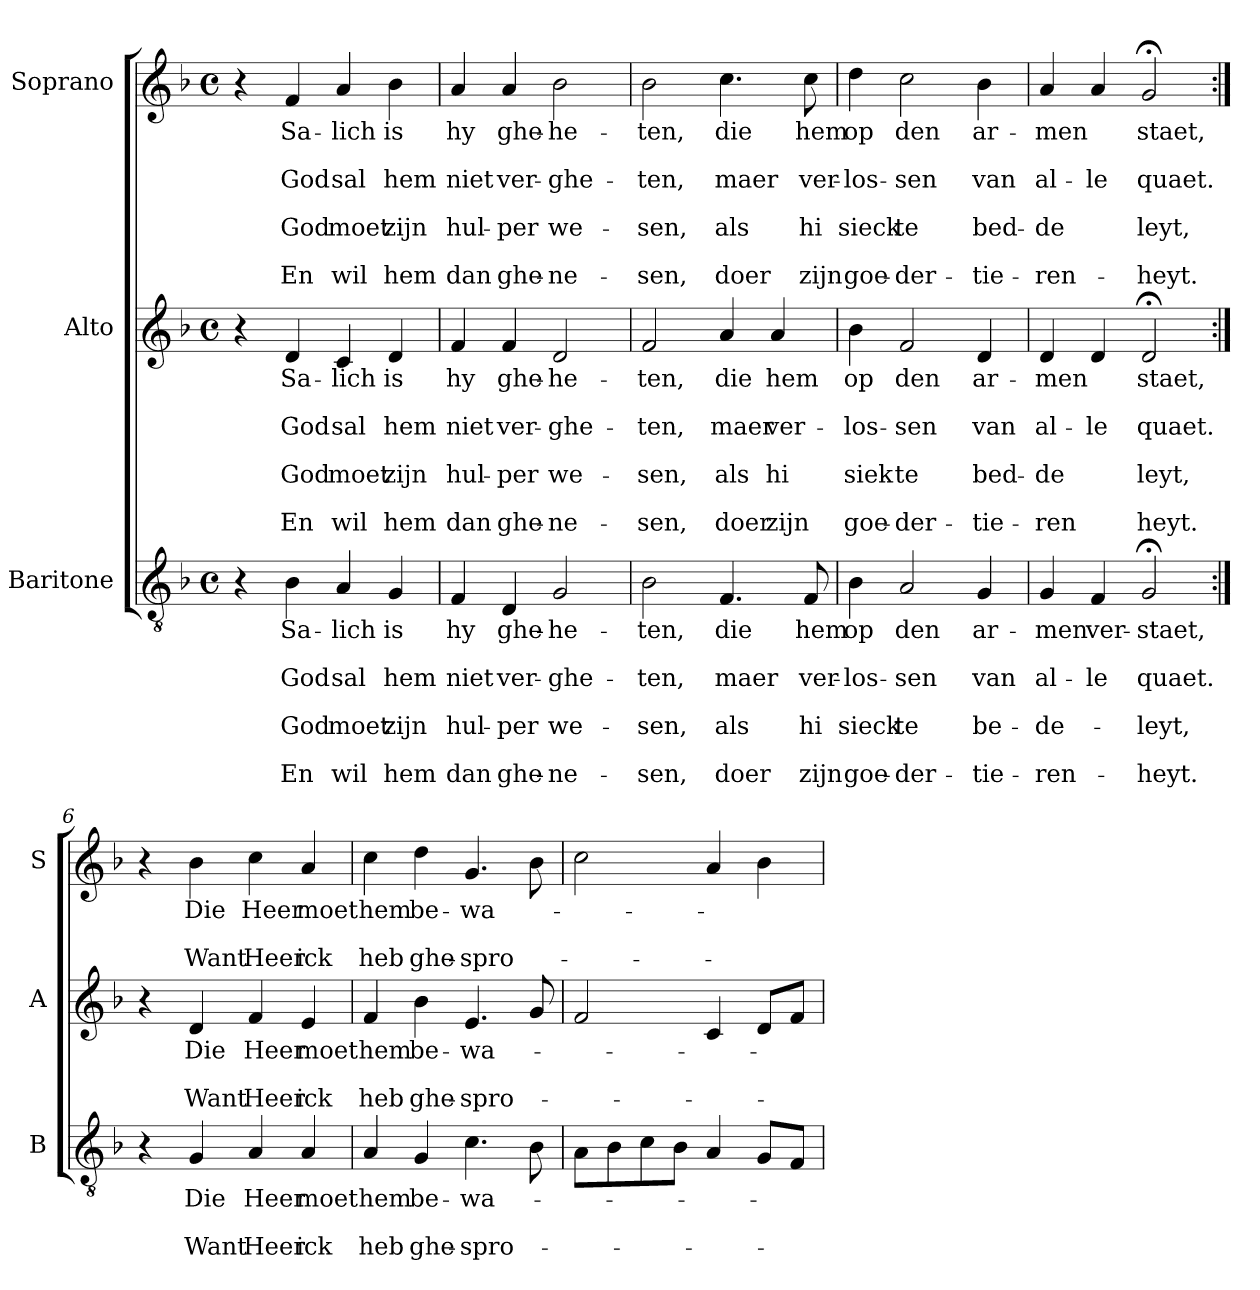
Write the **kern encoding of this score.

**kern	**text	**text	**text	**text	**text	**text	**text	**kern	**text	**text	**text	**text	**text	**text	**text	**kern	**text	**text	**text	**text	**text	**text	**text
*part3	*part3	*part3	*part3	*part3	*part3	*part3	*part3	*part2	*part2	*part2	*part2	*part2	*part2	*part2	*part2	*part1	*part1	*part1	*part1	*part1	*part1	*part1	*part1
*staff3	*staff3	*staff3	*staff3	*staff3	*staff3	*staff3	*staff3	*staff2	*staff2	*staff2	*staff2	*staff2	*staff2	*staff2	*staff2	*staff1	*staff1	*staff1	*staff1	*staff1	*staff1	*staff1	*staff1
*I"Baritone	*	*	*	*	*	*	*	*I"Alto	*	*	*	*	*	*	*	*I"Soprano	*	*	*	*	*	*	*
*I'B	*	*	*	*	*	*	*	*I'A	*	*	*	*	*	*	*	*I'S	*	*	*	*	*	*	*
*clefGv2	*	*	*	*	*	*	*	*clefG2	*	*	*	*	*	*	*	*clefG2	*	*	*	*	*	*	*
*k[b-]	*	*	*	*	*	*	*	*k[b-]	*	*	*	*	*	*	*	*k[b-]	*	*	*	*	*	*	*
*F:	*	*	*	*	*	*	*	*F:	*	*	*	*	*	*	*	*F:	*	*	*	*	*	*	*
*M4/4	*	*	*	*	*	*	*	*M4/4	*	*	*	*	*	*	*	*M4/4	*	*	*	*	*	*	*
*met(c)	*	*	*	*	*	*	*	*met(c)	*	*	*	*	*	*	*	*met(c)	*	*	*	*	*	*	*
=1	=1	=1	=1	=1	=1	=1	=1	=1	=1	=1	=1	=1	=1	=1	=1	=1	=1	=1	=1	=1	=1	=1	=1
!	!LO:LY:b	!	!	!	!LO:LY:b	!	!	!	!LO:LY:b	!	!	!	!LO:LY:b	!	!	!	!LO:LY:b	!	!	!	!LO:LY:b	!	!
4r	1)	.	.	.	2)	.	.	4r	1)	.	.	.	2)	.	.	4r	1)	.	.	.	2)	.	.
!	!LO:LY:b	!	!LO:LY:b	!	!LO:LY:b	!	!LO:LY:b	!	!LO:LY:b	!	!LO:LY:b	!	!LO:LY:b	!	!LO:LY:b	!	!LO:LY:b	!	!LO:LY:b	!	!LO:LY:b	!	!LO:LY:b
4B-\	Sa-	.	God	.	God	.	En	4d/	Sa-	.	God	.	God	.	En	4f/	Sa-	.	God	.	God	.	En
!	!LO:LY:b	!	!LO:LY:b	!	!LO:LY:b	!	!LO:LY:b	!	!LO:LY:b	!	!LO:LY:b	!	!LO:LY:b	!	!LO:LY:b	!	!LO:LY:b	!	!LO:LY:b	!	!LO:LY:b	!	!LO:LY:b
4A/	-lich	.	sal	.	moet	.	wil	4c/	-lich	.	sal	.	moet	.	wil	4a/	-lich	.	sal	.	moet	.	wil
!	!LO:LY:b	!	!LO:LY:b	!	!LO:LY:b	!	!LO:LY:b	!	!LO:LY:b	!	!LO:LY:b	!	!LO:LY:b	!	!LO:LY:b	!	!LO:LY:b	!	!LO:LY:b	!	!LO:LY:b	!	!LO:LY:b
4G/	is	.	hem	.	zijn	.	hem	4d/	is	.	hem	.	zijn	.	hem	4b-\	is	.	hem	.	zijn	.	hem
=2	=2	=2	=2	=2	=2	=2	=2	=2	=2	=2	=2	=2	=2	=2	=2	=2	=2	=2	=2	=2	=2	=2	=2
!	!LO:LY:b	!	!LO:LY:b	!	!LO:LY:b	!	!LO:LY:b	!	!LO:LY:b	!	!LO:LY:b	!	!LO:LY:b	!	!LO:LY:b	!	!LO:LY:b	!	!LO:LY:b	!	!LO:LY:b	!	!LO:LY:b
4F/	hy	.	niet	.	hul-	.	dan	4f/	hy	.	niet	.	hul-	.	dan	4a/	hy	.	niet	.	hul-	.	dan
!	!LO:LY:b	!	!LO:LY:b	!	!LO:LY:b	!	!LO:LY:b	!	!LO:LY:b	!	!LO:LY:b	!	!LO:LY:b	!	!LO:LY:b	!	!LO:LY:b	!	!LO:LY:b	!	!LO:LY:b	!	!LO:LY:b
4D/	ghe-	.	ver-	.	-per	.	ghe-	4f/	ghe-	.	ver-	.	-per	.	ghe-	4a/	ghe-	.	ver-	.	-per	.	ghe-
!	!LO:LY:b	!	!LO:LY:b	!	!LO:LY:b	!	!LO:LY:b	!	!LO:LY:b	!	!LO:LY:b	!	!LO:LY:b	!	!LO:LY:b	!	!LO:LY:b	!	!LO:LY:b	!	!LO:LY:b	!	!LO:LY:b
2G/	-he-	.	-ghe-	.	we-	.	-ne-	2d/	-he-	.	-ghe-	.	we-	.	-ne-	2b-\	-he-	.	-ghe-	.	we-	.	-ne-
=3	=3	=3	=3	=3	=3	=3	=3	=3	=3	=3	=3	=3	=3	=3	=3	=3	=3	=3	=3	=3	=3	=3	=3
!	!LO:LY:b	!	!LO:LY:b	!	!LO:LY:b	!	!LO:LY:b	!	!LO:LY:b	!	!LO:LY:b	!	!LO:LY:b	!	!LO:LY:b	!	!LO:LY:b	!	!LO:LY:b	!	!LO:LY:b	!	!LO:LY:b
2B-\	-ten,	.	-ten,	.	-sen,	.	-sen,	2f/	-ten,	.	-ten,	.	-sen,	.	-sen,	2b-\	-ten,	.	-ten,	.	-sen,	.	-sen,
!	!LO:LY:b	!	!LO:LY:b	!	!LO:LY:b	!	!LO:LY:b	!	!LO:LY:b	!	!LO:LY:b	!	!LO:LY:b	!	!LO:LY:b	!	!LO:LY:b	!	!LO:LY:b	!	!LO:LY:b	!	!LO:LY:b
4.F/	die	.	maer	.	als	.	doer	4a/	die	.	maer	.	als	.	doer	4.cc\	die	.	maer	.	als	.	doer
!	!	!	!	!	!	!	!	!	!LO:LY:b	!	!LO:LY:b	!	!LO:LY:b	!	!LO:LY:b	!	!	!	!	!	!	!	!
.	.	.	.	.	.	.	.	4a/	hem	.	ver-	.	hi	.	zijn	.	.	.	.	.	.	.	.
!	!LO:LY:b	!	!LO:LY:b	!	!LO:LY:b	!	!LO:LY:b	!	!	!	!	!	!	!	!	!	!LO:LY:b	!	!LO:LY:b	!	!LO:LY:b	!	!LO:LY:b
8F/	hem	.	ver-	.	hi	.	zijn	.	.	.	.	.	.	.	.	8cc\	hem	.	ver-	.	hi	.	zijn
=4	=4	=4	=4	=4	=4	=4	=4	=4	=4	=4	=4	=4	=4	=4	=4	=4	=4	=4	=4	=4	=4	=4	=4
!	!LO:LY:b	!	!LO:LY:b	!	!LO:LY:b	!	!LO:LY:b	!	!LO:LY:b	!	!LO:LY:b	!	!LO:LY:b	!	!LO:LY:b	!	!LO:LY:b	!	!LO:LY:b	!	!LO:LY:b	!	!LO:LY:b
4B-\	op	.	-los-	.	sieck	.	goe-	4b-\	op	.	-los-	.	siek	.	goe-	4dd\	op	.	-los-	.	sieck	.	goe-
!	!LO:LY:b	!	!LO:LY:b	!	!LO:LY:b	!	!LO:LY:b	!	!LO:LY:b	!	!LO:LY:b	!	!LO:LY:b	!	!LO:LY:b	!	!LO:LY:b	!	!LO:LY:b	!	!LO:LY:b	!	!LO:LY:b
2A/	den	.	-sen	.	te	.	-der-	2f/	den	.	-sen	.	te	.	-der-	2cc\	den	.	-sen	.	te	.	-der-
!	!LO:LY:b	!	!LO:LY:b	!	!LO:LY:b	!	!LO:LY:b	!	!LO:LY:b	!	!LO:LY:b	!	!LO:LY:b	!	!LO:LY:b	!	!LO:LY:b	!	!LO:LY:b	!	!LO:LY:b	!	!LO:LY:b
4G/	ar-	.	van	.	be-	.	-tie-	4d/	ar-	.	van	.	bed-	.	-tie-	4b-\	ar-	.	van	.	bed-	.	-tie-
=5	=5	=5	=5	=5	=5	=5	=5	=5	=5	=5	=5	=5	=5	=5	=5	=5	=5	=5	=5	=5	=5	=5	=5
!	!LO:LY:b	!	!LO:LY:b	!	!LO:LY:b	!	!LO:LY:b	!	!LO:LY:b	!	!LO:LY:b	!	!LO:LY:b	!	!LO:LY:b	!	!LO:LY:b	!	!LO:LY:b	!	!LO:LY:b	!	!LO:LY:b
4G/	-men	.	al-	.	-de-	.	-ren-	4d/	-men	.	al-	.	-de	.	-ren	4a/	-men	.	al-	.	-de	.	-ren-
!	!LO:LY:b	!	!LO:LY:b	!	!	!	!	!	!	!	!LO:LY:b	!	!	!	!	!	!	!	!LO:LY:b	!	!	!	!
4F/	ver-	.	-le	.	.	.	.	4d/	.	.	-le	.	.	.	.	4a/	.	.	-le	.	.	.	.
!	!LO:LY:b	!	!LO:LY:b	!	!LO:LY:b	!	!LO:LY:b	!	!LO:LY:b	!	!LO:LY:b	!	!LO:LY:b	!	!LO:LY:b	!	!LO:LY:b	!	!LO:LY:b	!	!LO:LY:b	!	!LO:LY:b
2G;</	-staet,	.	quaet.	.	-leyt,	.	-heyt.	2d;</	-staet,	.	quaet.	.	leyt,	.	heyt.	2g;</	-staet,	.	quaet.	.	leyt,	.	-heyt.
!!LO:LB:g=z
=6:|!	=6:|!	=6:|!	=6:|!	=6:|!	=6:|!	=6:|!	=6:|!	=6:|!	=6:|!	=6:|!	=6:|!	=6:|!	=6:|!	=6:|!	=6:|!	=6:|!	=6:|!	=6:|!	=6:|!	=6:|!	=6:|!	=6:|!	=6:|!
4r	.	.	.	.	.	.	.	4r	.	.	.	.	.	.	.	4r	.	.	.	.	.	.	.
!	!LO:LY:b	!	!LO:LY:b	!	!	!	!	!	!LO:LY:b	!	!LO:LY:b	!	!	!	!	!	!LO:LY:b	!	!LO:LY:b	!	!	!	!
4G/	Die	.	Want	.	.	.	.	4d/	Die	.	Want	.	.	.	.	4b-\	Die	.	Want	.	.	.	.
!	!LO:LY:b	!	!LO:LY:b	!	!	!	!	!	!LO:LY:b	!	!LO:LY:b	!	!	!	!	!	!LO:LY:b	!	!LO:LY:b	!	!	!	!
4A/	Heer	.	Heer	.	.	.	.	4f/	Heer	.	Heer	.	.	.	.	4cc\	Heer	.	Heer	.	.	.	.
!	!LO:LY:b	!	!LO:LY:b	!	!	!	!	!	!LO:LY:b	!	!LO:LY:b	!	!	!	!	!	!LO:LY:b	!	!LO:LY:b	!	!	!	!
4A/	moet	.	ick	.	.	.	.	4e/	moet	.	ick	.	.	.	.	4a/	moet	.	ick	.	.	.	.
=7	=7	=7	=7	=7	=7	=7	=7	=7	=7	=7	=7	=7	=7	=7	=7	=7	=7	=7	=7	=7	=7	=7	=7
!	!LO:LY:b	!	!LO:LY:b	!	!	!	!	!	!LO:LY:b	!	!LO:LY:b	!	!	!	!	!	!LO:LY:b	!	!LO:LY:b	!	!	!	!
4A/	hem	.	heb	.	.	.	.	4f/	hem	.	heb	.	.	.	.	4cc\	hem	.	heb	.	.	.	.
!	!LO:LY:b	!	!LO:LY:b	!	!	!	!	!	!LO:LY:b	!	!LO:LY:b	!	!	!	!	!	!LO:LY:b	!	!LO:LY:b	!	!	!	!
4G/	be-	.	ghe-	.	.	.	.	4b-\	be-	.	ghe-	.	.	.	.	4dd\	be-	.	ghe-	.	.	.	.
!	!LO:LY:b	!	!LO:LY:b	!	!	!	!	!	!LO:LY:b	!	!LO:LY:b	!	!	!	!	!	!LO:LY:b	!	!LO:LY:b	!	!	!	!
4.c\	-wa-	.	-spro-	.	.	.	.	4.e/	-wa-	.	-spro-	.	.	.	.	4.g/	-wa-	.	-spro-	.	.	.	.
8B-\	.	.	.	.	.	.	.	8g/	.	.	.	.	.	.	.	8b-\	.	.	.	.	.	.	.
=8	=8	=8	=8	=8	=8	=8	=8	=8	=8	=8	=8	=8	=8	=8	=8	=8	=8	=8	=8	=8	=8	=8	=8
8A\L	.	.	.	.	.	.	.	2f/	.	.	.	.	.	.	.	2cc\	.	.	.	.	.	.	.
8B-\	.	.	.	.	.	.	.	.	.	.	.	.	.	.	.	.	.	.	.	.	.	.	.
8c\	.	.	.	.	.	.	.	.	.	.	.	.	.	.	.	.	.	.	.	.	.	.	.
8B-\J	.	.	.	.	.	.	.	.	.	.	.	.	.	.	.	.	.	.	.	.	.	.	.
4A/	.	.	.	.	.	.	.	4c/	.	.	.	.	.	.	.	4a/	.	.	.	.	.	.	.
8G/L	.	.	.	.	.	.	.	8d/L	.	.	.	.	.	.	.	4b-\	.	.	.	.	.	.	.
8F/J	.	.	.	.	.	.	.	8f/J	.	.	.	.	.	.	.	.	.	.	.	.	.	.	.
=	=	=	=	=	=	=	=	=	=	=	=	=	=	=	=	=	=	=	=	=	=	=	=
*-	*-	*-	*-	*-	*-	*-	*-	*-	*-	*-	*-	*-	*-	*-	*-	*-	*-	*-	*-	*-	*-	*-	*-
